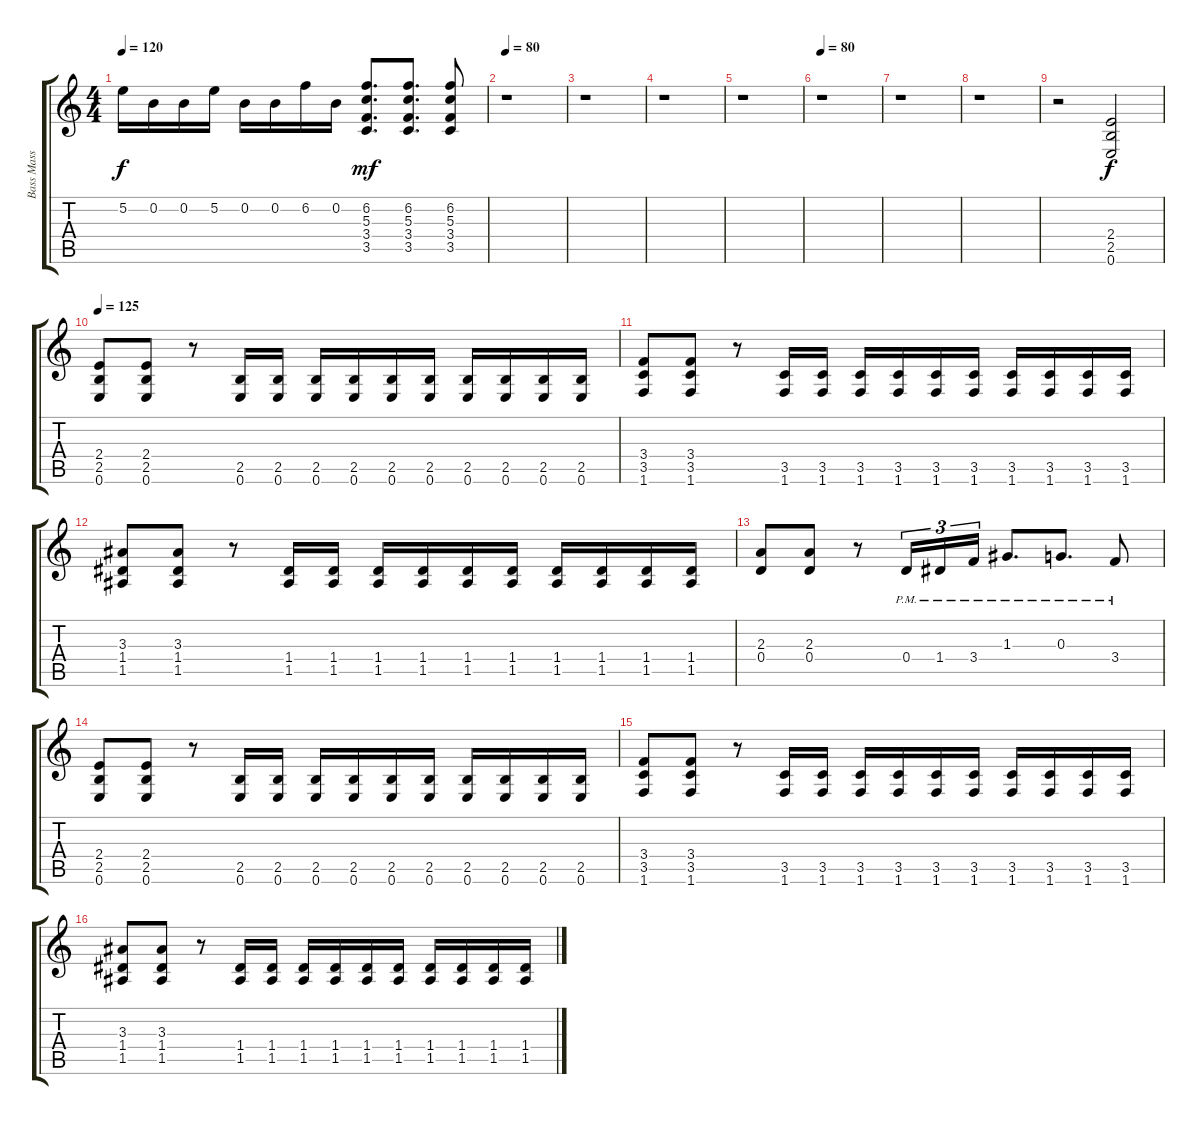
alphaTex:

\track ("Bass Mass" "Bass Mass") {instrument overdrivenguitar}
\staff {score tabs}
\tuning (E4 B3 G3 D3 A2 E2) {hide}
\ts (4 4)
\tempo 120
\clef g2
\ks c
5.2.16{dy f} 0.2.16 0.2.16 5.2.16 0.2.16 0.2.16 6.2.16 0.2.16 (6.2 5.3 3.4 3.5).8{d dy mf} (6.2 5.3 3.4 3.5).8{d} (6.2 5.3 3.4 3.5).8 |
\tempo 80
r.1 |
r.1 |
r.1 |
r.1 |
\tempo 80
r.1 |
r.1 |
r.1 |
r.2{volume 0} (2.4 2.5 0.6).2{dy f volume 13} |
\tempo 125
(2.4 2.5 0.6).8 (2.4 2.5 0.6).8 r.8 (2.5 0.6).16 (2.5 0.6).16 (2.5 0.6).16 (2.5 0.6).16 (2.5 0.6).16 (2.5 0.6).16 (2.5 0.6).16 (2.5 0.6).16 (2.5 0.6).16 (2.5 0.6).16 |
(3.4 3.5 1.6).8 (3.4 3.5 1.6).8 r.8 (3.5 1.6).16 (3.5 1.6).16 (3.5 1.6).16 (3.5 1.6).16 (3.5 1.6).16 (3.5 1.6).16 (3.5 1.6).16 (3.5 1.6).16 (3.5 1.6).16 (3.5 1.6).16 |
(3.3 1.4 1.5).8 (3.3 1.4 1.5).8 r.8 (1.4 1.5).16 (1.4 1.5).16 (1.4 1.5).16 (1.4 1.5).16 (1.4 1.5).16 (1.4 1.5).16 (1.4 1.5).16 (1.4 1.5).16 (1.4 1.5).16 (1.4 1.5).16 |
(2.3 0.4).8 (2.3 0.4).8 r.8 0.4{pm}.16{tu (3 2)} 1.4{pm}.16{tu (3 2)} 3.4{pm}.16{tu (3 2)} 1.3{pm}.8{d} 0.3{pm}.8{d} 3.4{pm}.8 |
(2.4 2.5 0.6).8 (2.4 2.5 0.6).8 r.8 (2.5 0.6).16 (2.5 0.6).16 (2.5 0.6).16 (2.5 0.6).16 (2.5 0.6).16 (2.5 0.6).16 (2.5 0.6).16 (2.5 0.6).16 (2.5 0.6).16 (2.5 0.6).16 |
(3.4 3.5 1.6).8 (3.4 3.5 1.6).8 r.8 (3.5 1.6).16 (3.5 1.6).16 (3.5 1.6).16 (3.5 1.6).16 (3.5 1.6).16 (3.5 1.6).16 (3.5 1.6).16 (3.5 1.6).16 (3.5 1.6).16 (3.5 1.6).16 |
(3.3 1.4 1.5).8 (3.3 1.4 1.5).8 r.8 (1.4 1.5).16 (1.4 1.5).16 (1.4 1.5).16 (1.4 1.5).16 (1.4 1.5).16 (1.4 1.5).16 (1.4 1.5).16 (1.4 1.5).16 (1.4 1.5).16 (1.4 1.5).16
